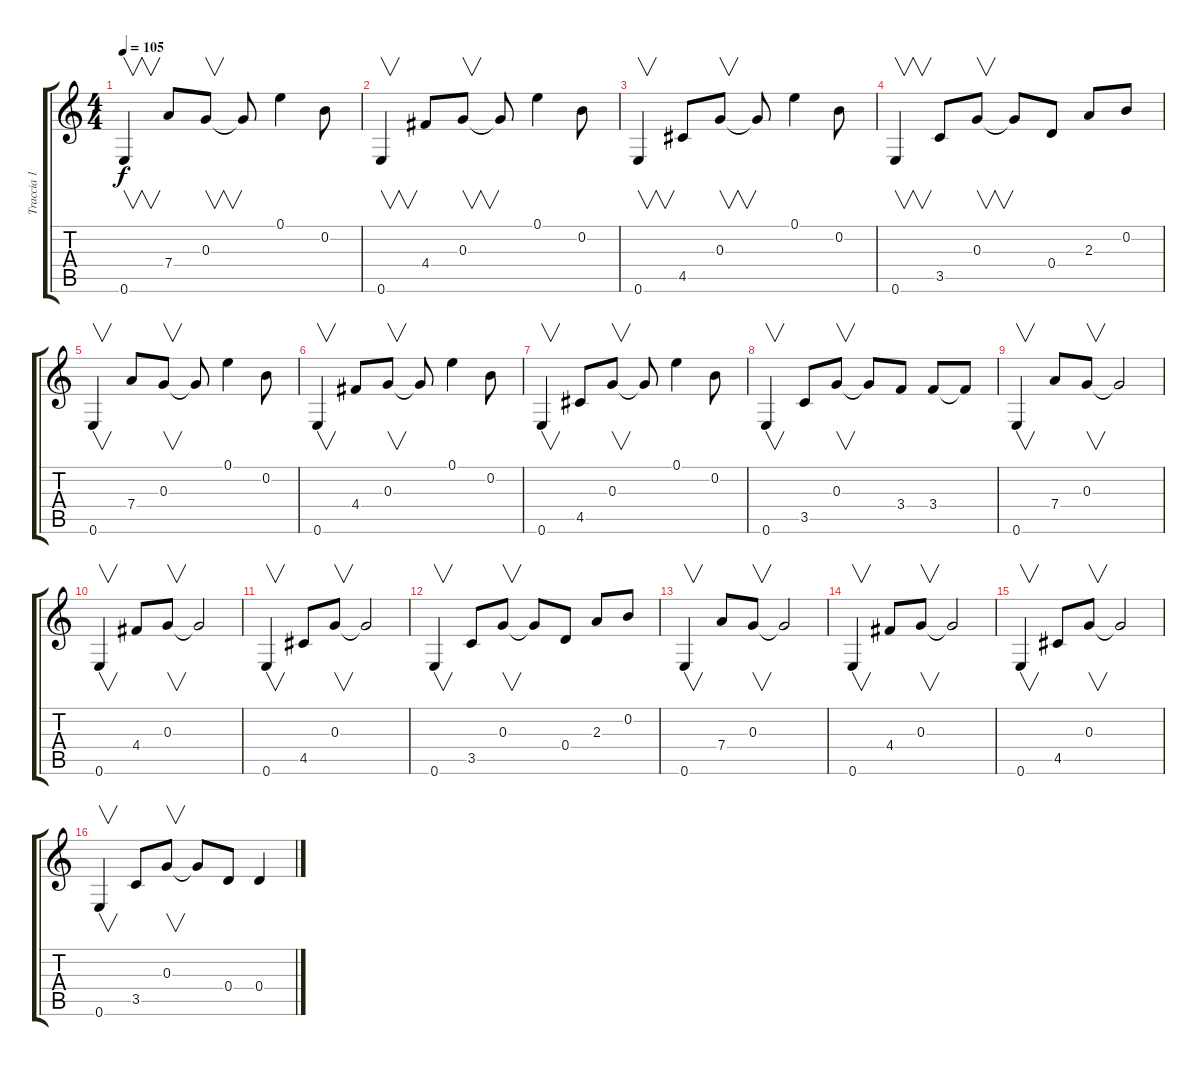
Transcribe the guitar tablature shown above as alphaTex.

\track ("Traccia 1" "Traccia 1") {instrument distortionguitar}
\staff {score tabs}
\tuning (E4 B3 G3 D3 A2 E2) {hide}
\ts (4 4)
\tempo 105
\clef g2
\ks c
0.6.4{v dy f} 7.4.8 0.3.8{v} 0.3{t}.8 0.1.4 0.2.8 |
0.6.4{v} 4.4.8 0.3.8{v} 0.3{t}.8 0.1.4 0.2.8 |
0.6.4{v} 4.5.8 0.3.8{v} 0.3{t}.8 0.1.4 0.2.8 |
0.6.4{v} 3.5.8 0.3.8{v} 0.3{t}.8 0.4.8 2.3.8 0.2.8 |
0.6.4{v} 7.4.8 0.3.8{v} 0.3{t}.8 0.1.4 0.2.8 |
0.6.4{v} 4.4.8 0.3.8{v} 0.3{t}.8 0.1.4 0.2.8 |
0.6.4{v} 4.5.8 0.3.8{v} 0.3{t}.8 0.1.4 0.2.8 |
0.6.4{v} 3.5.8 0.3.8{v} 0.3{t}.8 3.4.8 3.4.8 3.4{t}.8 |
0.6.4{v} 7.4.8 0.3.8{v} 0.3{t}.2 |
0.6.4{v} 4.4.8 0.3.8{v} 0.3{t}.2 |
0.6.4{v} 4.5.8 0.3.8{v} 0.3{t}.2 |
0.6.4{v} 3.5.8 0.3.8{v} 0.3{t}.8 0.4.8 2.3.8 0.2.8 |
0.6.4{v} 7.4.8 0.3.8{v} 0.3{t}.2 |
0.6.4{v} 4.4.8 0.3.8{v} 0.3{t}.2 |
0.6.4{v} 4.5.8 0.3.8{v} 0.3{t}.2 |
0.6.4{v} 3.5.8 0.3.8{v} 0.3{t}.8 0.4.8 0.4.4
